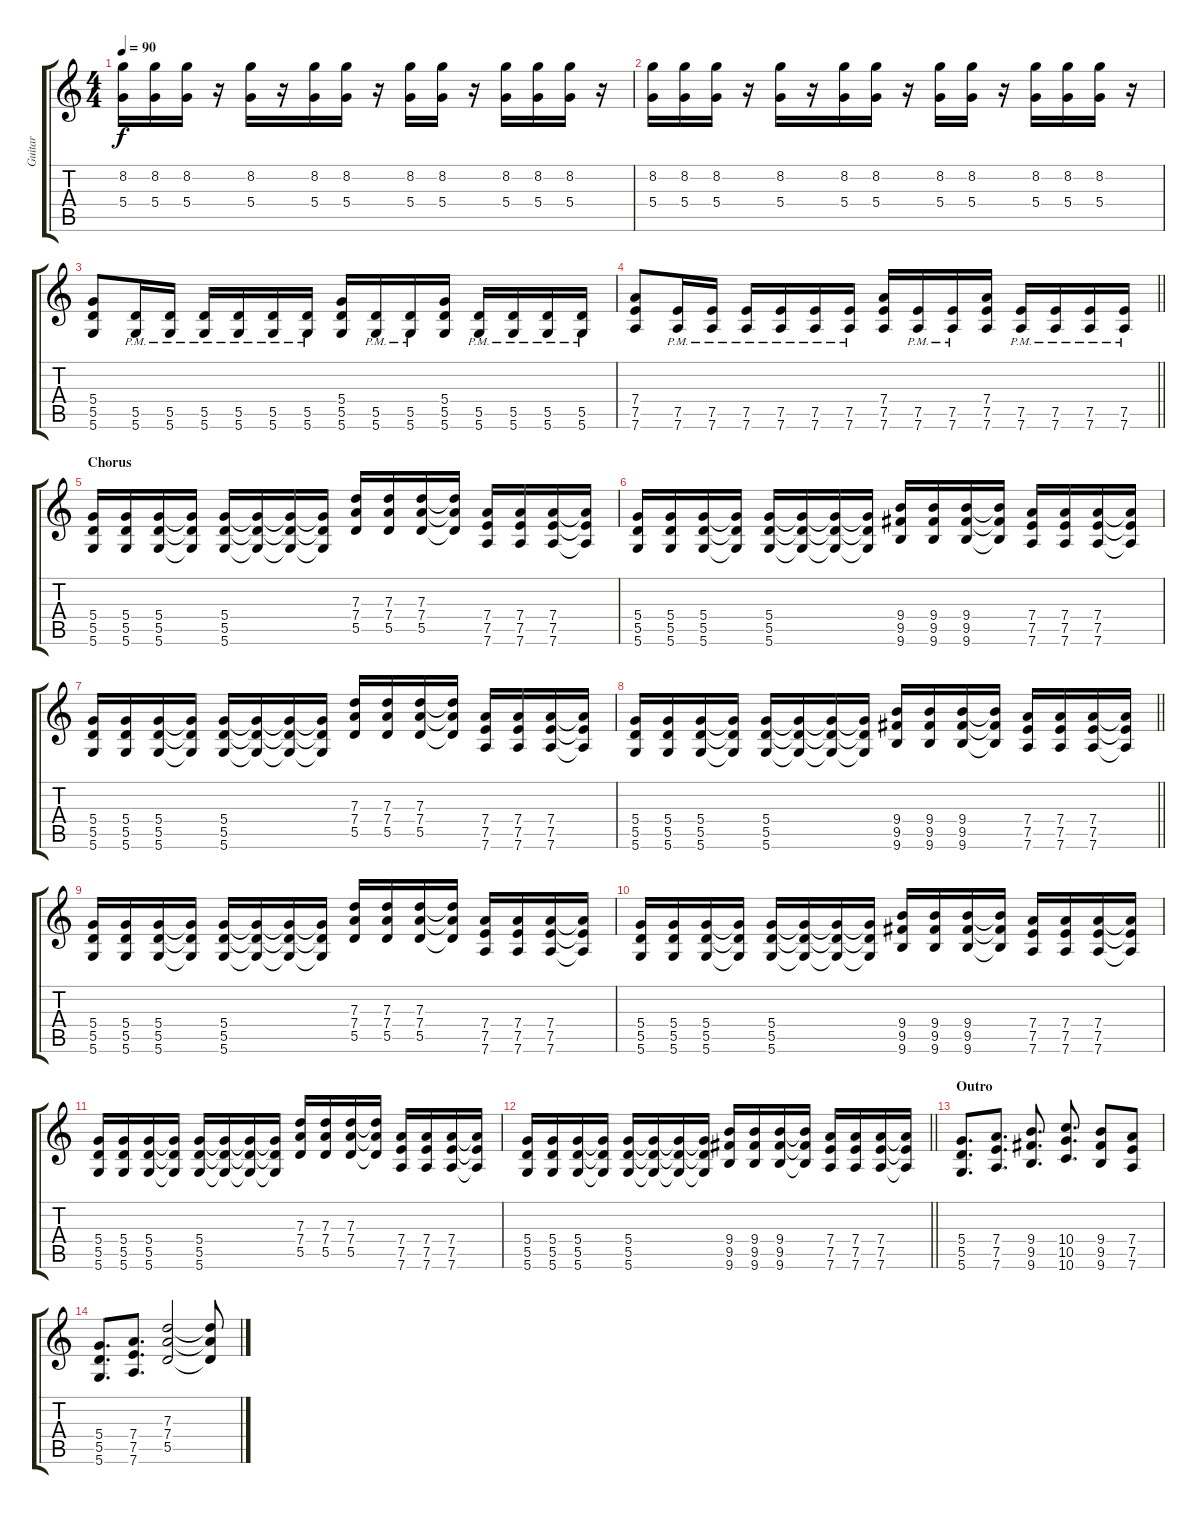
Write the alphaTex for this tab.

\track ("Guitar" "Guitar") {instrument distortionguitar}
\staff {score tabs}
\tuning (E4 B3 G3 D3 A2 D2) {hide}
\ts (4 4)
\tempo 90
\clef g2
\ks c
(8.2 5.4).16{dy f} (8.2 5.4).16 (8.2 5.4).16 r.16 (8.2 5.4).16 r.16 (8.2 5.4).16 (8.2 5.4).16 r.16 (8.2 5.4).16 (8.2 5.4).16 r.16 (8.2 5.4).16 (8.2 5.4).16 (8.2 5.4).16 r.16 |
(8.2 5.4).16 (8.2 5.4).16 (8.2 5.4).16 r.16 (8.2 5.4).16 r.16 (8.2 5.4).16 (8.2 5.4).16 r.16 (8.2 5.4).16 (8.2 5.4).16 r.16 (8.2 5.4).16 (8.2 5.4).16 (8.2 5.4).16 r.16 |
(5.4 5.5 5.6).8 (5.5{pm} 5.6{pm}).16 (5.5{pm} 5.6{pm}).16 (5.5{pm} 5.6{pm}).16 (5.5{pm} 5.6{pm}).16 (5.5{pm} 5.6{pm}).16 (5.5{pm} 5.6{pm}).16 (5.4 5.5 5.6).16 (5.5{pm} 5.6{pm}).16 (5.5{pm} 5.6{pm}).16 (5.4 5.5 5.6).16 (5.5{pm} 5.6{pm}).16 (5.5{pm} 5.6{pm}).16 (5.5{pm} 5.6{pm}).16 (5.5{pm} 5.6{pm}).16 |
\barLineRight lightlight
(7.4 7.5 7.6).8 (7.5{pm} 7.6{pm}).16 (7.5{pm} 7.6{pm}).16 (7.5{pm} 7.6{pm}).16 (7.5{pm} 7.6{pm}).16 (7.5{pm} 7.6{pm}).16 (7.5{pm} 7.6{pm}).16 (7.4 7.5 7.6).16 (7.5{pm} 7.6{pm}).16 (7.5{pm} 7.6{pm}).16 (7.4 7.5 7.6).16 (7.5{pm} 7.6{pm}).16 (7.5{pm} 7.6{pm}).16 (7.5{pm} 7.6{pm}).16 (7.5{pm} 7.6{pm}).16 |
\section ("" "Chorus")
(5.4 5.5 5.6).16 (5.4 5.5 5.6).16 (5.4 5.5 5.6).16 (5.4{t} 5.5{t} 5.6{t}).16 (5.4 5.5 5.6).16 (5.4{t} 5.5{t} 5.6{t}).16 (5.4{t} 5.5{t} 5.6{t}).16 (5.4{t} 5.5{t} 5.6{t}).16 (7.3 7.4 5.5).16 (7.3 7.4 5.5).16 (7.3 7.4 5.5).16 (7.3{t} 7.4{t} 5.5{t}).16 (7.4 7.5 7.6).16 (7.4 7.5 7.6).16 (7.4 7.5 7.6).16 (7.4{t} 7.5{t} 7.6{t}).16 |
(5.4 5.5 5.6).16 (5.4 5.5 5.6).16 (5.4 5.5 5.6).16 (5.4{t} 5.5{t} 5.6{t}).16 (5.4 5.5 5.6).16 (5.4{t} 5.5{t} 5.6{t}).16 (5.4{t} 5.5{t} 5.6{t}).16 (5.4{t} 5.5{t} 5.6{t}).16 (9.4 9.5 9.6).16 (9.4 9.5 9.6).16 (9.4 9.5 9.6).16 (9.4{t} 9.5{t} 9.6{t}).16 (7.4 7.5 7.6).16 (7.4 7.5 7.6).16 (7.4 7.5 7.6).16 (7.4{t} 7.5{t} 7.6{t}).16 |
(5.4 5.5 5.6).16 (5.4 5.5 5.6).16 (5.4 5.5 5.6).16 (5.4{t} 5.5{t} 5.6{t}).16 (5.4 5.5 5.6).16 (5.4{t} 5.5{t} 5.6{t}).16 (5.4{t} 5.5{t} 5.6{t}).16 (5.4{t} 5.5{t} 5.6{t}).16 (7.3 7.4 5.5).16 (7.3 7.4 5.5).16 (7.3 7.4 5.5).16 (7.3{t} 7.4{t} 5.5{t}).16 (7.4 7.5 7.6).16 (7.4 7.5 7.6).16 (7.4 7.5 7.6).16 (7.4{t} 7.5{t} 7.6{t}).16 |
\barLineRight lightlight
(5.4 5.5 5.6).16 (5.4 5.5 5.6).16 (5.4 5.5 5.6).16 (5.4{t} 5.5{t} 5.6{t}).16 (5.4 5.5 5.6).16 (5.4{t} 5.5{t} 5.6{t}).16 (5.4{t} 5.5{t} 5.6{t}).16 (5.4{t} 5.5{t} 5.6{t}).16 (9.4 9.5 9.6).16 (9.4 9.5 9.6).16 (9.4 9.5 9.6).16 (9.4{t} 9.5{t} 9.6{t}).16 (7.4 7.5 7.6).16 (7.4 7.5 7.6).16 (7.4 7.5 7.6).16 (7.4{t} 7.5{t} 7.6{t}).16 |
(5.4 5.5 5.6).16 (5.4 5.5 5.6).16 (5.4 5.5 5.6).16 (5.4{t} 5.5{t} 5.6{t}).16 (5.4 5.5 5.6).16 (5.4{t} 5.5{t} 5.6{t}).16 (5.4{t} 5.5{t} 5.6{t}).16 (5.4{t} 5.5{t} 5.6{t}).16 (7.3 7.4 5.5).16 (7.3 7.4 5.5).16 (7.3 7.4 5.5).16 (7.3{t} 7.4{t} 5.5{t}).16 (7.4 7.5 7.6).16 (7.4 7.5 7.6).16 (7.4 7.5 7.6).16 (7.4{t} 7.5{t} 7.6{t}).16 |
(5.4 5.5 5.6).16 (5.4 5.5 5.6).16 (5.4 5.5 5.6).16 (5.4{t} 5.5{t} 5.6{t}).16 (5.4 5.5 5.6).16 (5.4{t} 5.5{t} 5.6{t}).16 (5.4{t} 5.5{t} 5.6{t}).16 (5.4{t} 5.5{t} 5.6{t}).16 (9.4 9.5 9.6).16 (9.4 9.5 9.6).16 (9.4 9.5 9.6).16 (9.4{t} 9.5{t} 9.6{t}).16 (7.4 7.5 7.6).16 (7.4 7.5 7.6).16 (7.4 7.5 7.6).16 (7.4{t} 7.5{t} 7.6{t}).16 |
(5.4 5.5 5.6).16 (5.4 5.5 5.6).16 (5.4 5.5 5.6).16 (5.4{t} 5.5{t} 5.6{t}).16 (5.4 5.5 5.6).16 (5.4{t} 5.5{t} 5.6{t}).16 (5.4{t} 5.5{t} 5.6{t}).16 (5.4{t} 5.5{t} 5.6{t}).16 (7.3 7.4 5.5).16 (7.3 7.4 5.5).16 (7.3 7.4 5.5).16 (7.3{t} 7.4{t} 5.5{t}).16 (7.4 7.5 7.6).16 (7.4 7.5 7.6).16 (7.4 7.5 7.6).16 (7.4{t} 7.5{t} 7.6{t}).16 |
\barLineRight lightlight
(5.4 5.5 5.6).16 (5.4 5.5 5.6).16 (5.4 5.5 5.6).16 (5.4{t} 5.5{t} 5.6{t}).16 (5.4 5.5 5.6).16 (5.4{t} 5.5{t} 5.6{t}).16 (5.4{t} 5.5{t} 5.6{t}).16 (5.4{t} 5.5{t} 5.6{t}).16 (9.4 9.5 9.6).16 (9.4 9.5 9.6).16 (9.4 9.5 9.6).16 (9.4{t} 9.5{t} 9.6{t}).16 (7.4 7.5 7.6).16 (7.4 7.5 7.6).16 (7.4 7.5 7.6).16 (7.4{t} 7.5{t} 7.6{t}).16 |
\section ("" "Outro")
(5.4 5.5 5.6).8{d} (7.4 7.5 7.6).8{d} (9.4 9.5 9.6).8{d} (10.4 10.5 10.6).8{d} (9.4 9.5 9.6).8 (7.4 7.5 7.6).8 |
(5.4 5.5 5.6).8{d} (7.4 7.5 7.6).8{d} (7.3 7.4 5.5).2 (7.3{t} 7.4{t} 5.5{t}).8
